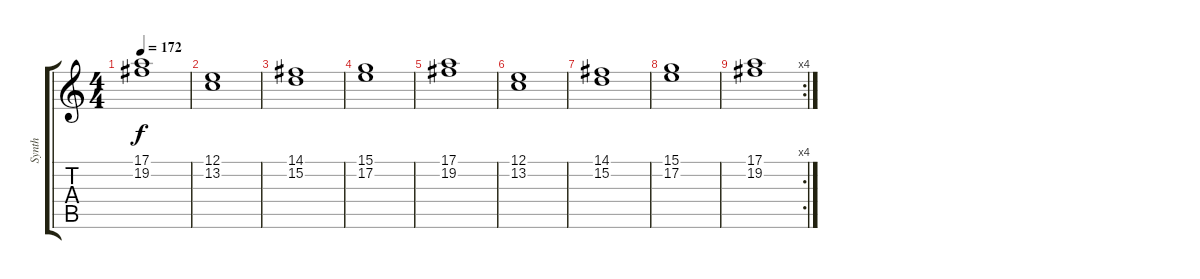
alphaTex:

\track ("Synth" "Synth") {instrument stringensemble1}
\staff {score tabs}
\tuning (E4 B3 G3 D3 A2 E2) {hide}
\ts (4 4)
\tempo 172
\clef g2
\ks c
(17.1 19.2).1{dy f} |
(12.1 13.2).1 |
(14.1 15.2).1 |
(15.1 17.2).1 |
(17.1 19.2).1 |
(12.1 13.2).1 |
(14.1 15.2).1 |
(15.1 17.2).1 |
\rc 4
(17.1 19.2).1
